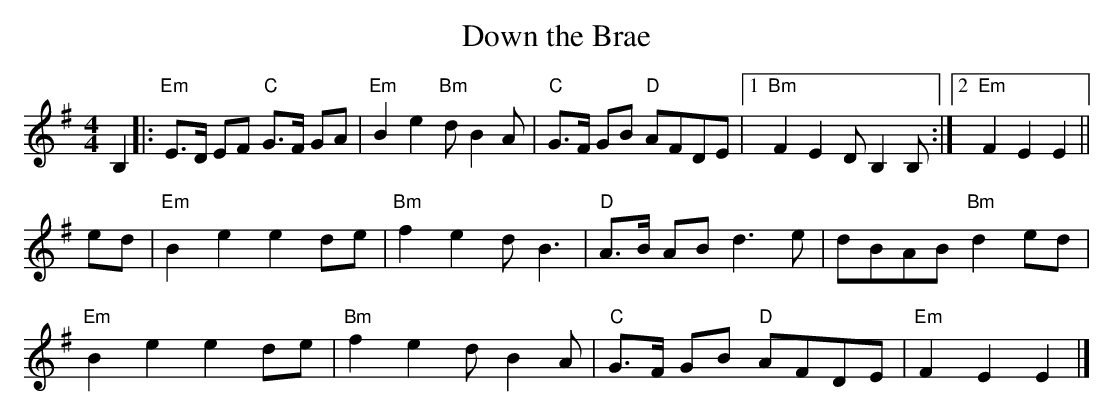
X:1
T: Down the Brae
M: 4/4
L: 1/8
K: Em
B,2 |:\
"Em"E>D EF "C"G>F GA | "Em"B2e2 "Bm"dB2A | "C"G>F GB "D"AFDE |\
[1 "Bm"F2E2 DB,2B, :|[2 "Em"F2E2 E2 ||
ed |\
"Em"B2e2 e2de | "Bm"f2e2 dB3 | "D"A>B AB d3e | dBAB "Bm"d2ed |
"Em"B2e2 e2de | "Bm"f2e2 dB2A | "C"G>F GB "D"AFDE | "Em"F2E2 E2 |]
